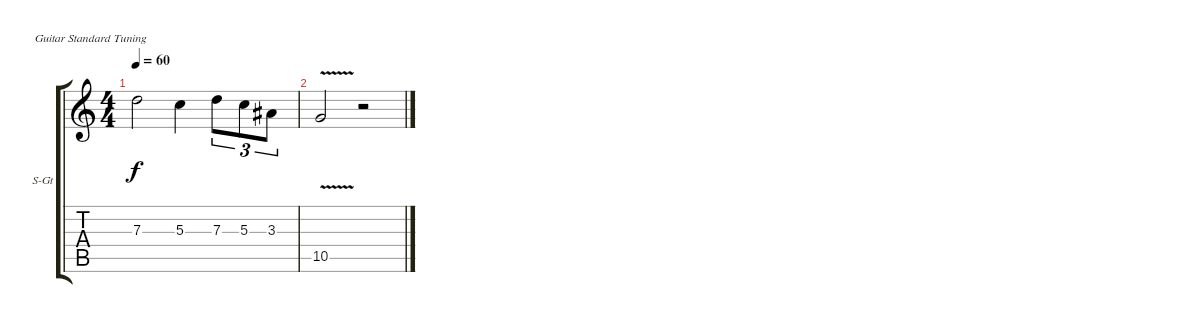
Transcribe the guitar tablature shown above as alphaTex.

\bracketExtendMode groupsimilarinstruments
\firstSystemTrackNameOrientation horizontal
\otherSystemsTrackNameOrientation horizontal
\track ("Voice" "S-Gt") {instrument choiraahs}
\staff {score tabs}
\tuning (E4 B3 G3 D3 A2 E2)
\displaytranspose 12
\ts (4 4)
\tempo 60
\clef g2
\ks c
7.3.2{dy f} 5.3.4 7.3.8{tu (3 2)} 5.3.8{tu (3 2)} 3.3.8{tu (3 2)} |
10.5{v}.2 r.2
